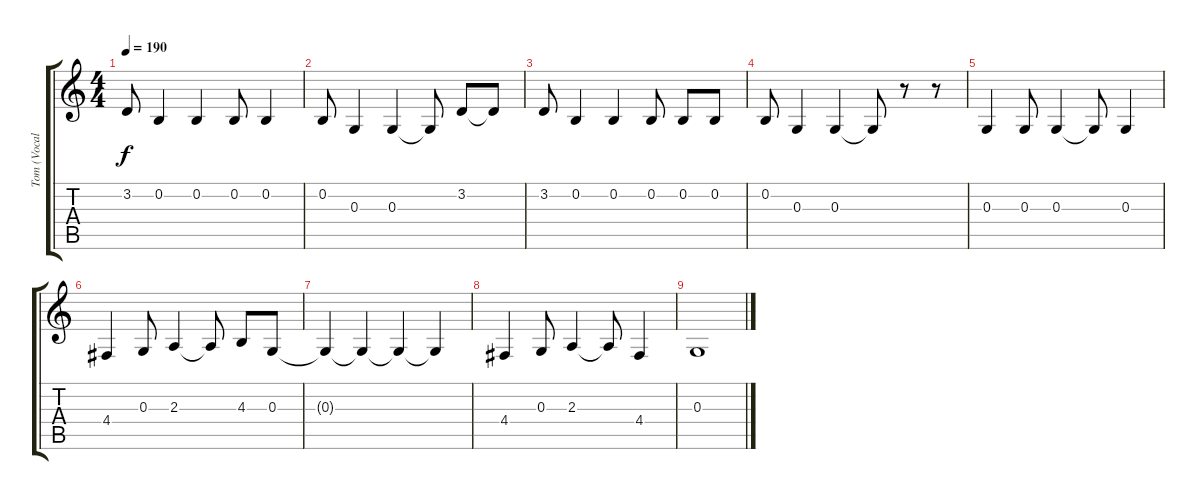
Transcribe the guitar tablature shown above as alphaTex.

\track ("Tom (Vocals)" "Tom (Vocal") {instrument altosax}
\staff {score tabs}
\tuning (E4 B3 G3 D3 A2 E2) {hide}
\ts (4 4)
\tempo 190
\clef g2
\ks c
3.2.8{dy f} 0.2.4 0.2.4 0.2.8 0.2.4 |
0.2.8 0.3.4 0.3.4 0.3{t}.8 3.2.8 3.2{t}.8 |
3.2.8 0.2.4 0.2.4 0.2.8 0.2.8 0.2.8 |
0.2.8 0.3.4 0.3.4 0.3{t}.8 r.8 r.8 |
0.3.4 0.3.8 0.3.4 0.3{t}.8 0.3.4 |
4.4.4 0.3.8 2.3.4 2.3{t}.8 4.3.8 0.3.8 |
0.3{t}.4 0.3{t}.4 0.3{t}.4 0.3{t}.4 |
4.4.4 0.3.8 2.3.4 2.3{t}.8 4.4.4 |
0.3.1
